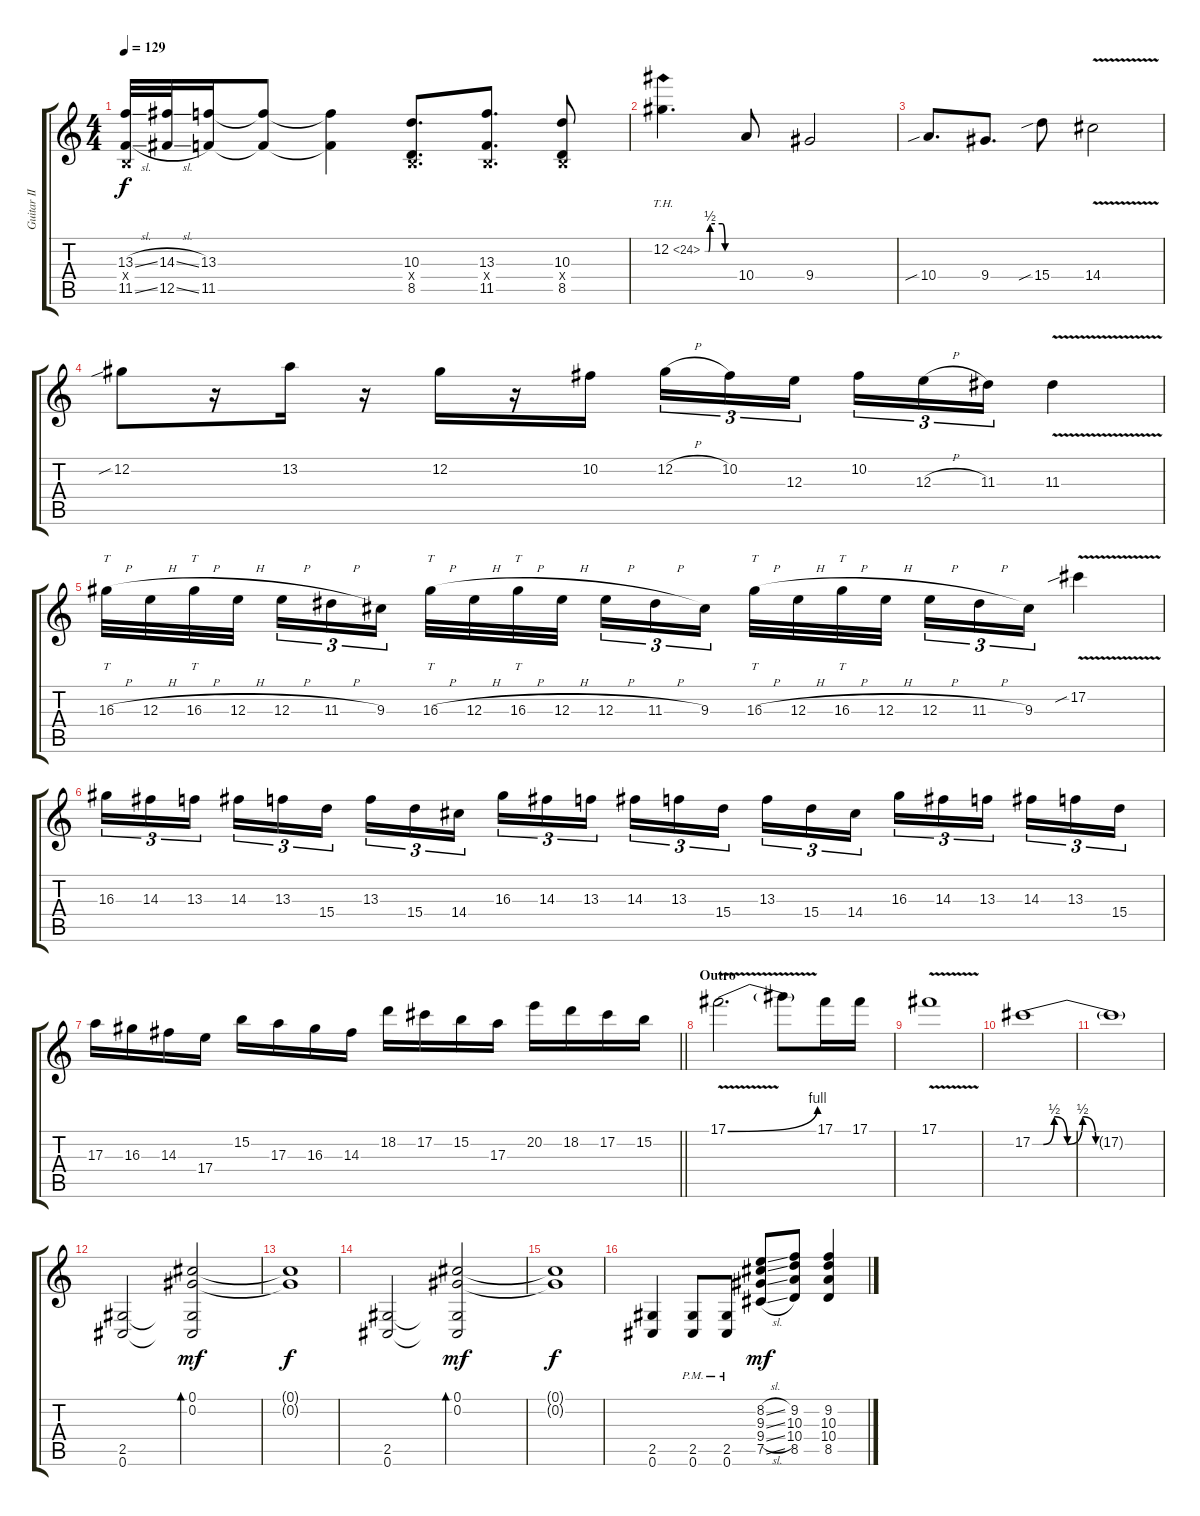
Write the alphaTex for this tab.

\track ("Guitar II" "Guitar II") {instrument distortionguitar}
\staff {score tabs}
\tuning (Db4 Ab3 E3 B2 Gb2 Db2) {hide}
\ts (4 4)
\tempo 129
\clef g2
\ks c
(13.3{sl} 0.4{x} 11.5{sl}).32{dy f} (14.3{sl} 12.5{sl}).32 (13.3 11.5).16 (13.3{t} 11.5{t}).8 (13.3{t} 11.5{t}).4 (10.3 0.4{x} 8.5).8{d} (13.3 0.4{x} 11.5).8{d} (10.3 0.4{x} 8.5).8 |
12.2{be (custom 0 0 7 0 10 2 35 2 41 0 60 0) th 12}.4{d} 10.4.8 9.4.2 |
10.4{sib}.8{d} 9.4.8{d} 15.4{sib}.8 14.4{v}.2 |
12.2{sib}.8 r.16 13.2.16 r.16 12.2.16 r.16 10.2.16 12.2{h}.16{tu (3 2)} 10.2.16{tu (3 2)} 12.3.16{tu (3 2) beam splitsecondary} 10.2.16{tu (3 2)} 12.3{h}.16{tu (3 2)} 11.3.16{tu (3 2)} 11.3{v}.4 |
16.3{h}.32{tt} 12.3{h}.32 16.3{h}.32{tt} 12.3{h}.32{beam splitsecondary} 12.3{h}.16{tu (3 2)} 11.3{h}.16{tu (3 2)} 9.3.16{tu (3 2)} 16.3{h}.32{tt} 12.3{h}.32 16.3{h}.32{tt} 12.3{h}.32{beam splitsecondary} 12.3{h}.16{tu (3 2)} 11.3{h}.16{tu (3 2)} 9.3.16{tu (3 2)} 16.3{h}.32{tt} 12.3{h}.32 16.3{h}.32{tt} 12.3{h}.32{beam splitsecondary} 12.3{h}.16{tu (3 2)} 11.3{h}.16{tu (3 2)} 9.3.16{tu (3 2)} 17.2{v sib}.4 |
16.3.16{tu (3 2)} 14.3.16{tu (3 2)} 13.3.16{tu (3 2) beam splitsecondary} 14.3.16{tu (3 2)} 13.3.16{tu (3 2)} 15.4.16{tu (3 2)} 13.3.16{tu (3 2)} 15.4.16{tu (3 2)} 14.4.16{tu (3 2) beam splitsecondary} 16.3.16{tu (3 2)} 14.3.16{tu (3 2)} 13.3.16{tu (3 2)} 14.3.16{tu (3 2)} 13.3.16{tu (3 2)} 15.4.16{tu (3 2) beam splitsecondary} 13.3.16{tu (3 2)} 15.4.16{tu (3 2)} 14.4.16{tu (3 2)} 16.3.16{tu (3 2)} 14.3.16{tu (3 2)} 13.3.16{tu (3 2) beam splitsecondary} 14.3.16{tu (3 2)} 13.3.16{tu (3 2)} 15.4.16{tu (3 2)} |
\barLineRight lightlight
17.3.16 16.3.16 14.3.16 17.4.16 15.2.16 17.3.16 16.3.16 14.3.16 18.2.16 17.2.16 15.2.16 17.3.16 20.2.16 18.2.16 17.2.16 15.2.16 |
\section ("" "Outro")
17.1{be (bend 0 0 60 4) v}.2{d} 17.1{t}.8 17.1.16 17.1.16 |
17.1{v}.1 |
17.2{be (custom 0 0 5 0 10 2 16 0 23 2 29 0 36 0 60 0)}.1 |
17.2{t}.1 |
(2.5 0.6).2 (0.1 0.2 2.5{t} 0.6{t}).2{bd 480 dy mf} |
(0.1{t} 0.2{t}).1{dy f} |
(2.5 0.6).2 (0.1 0.2 2.5{t} 0.6{t}).2{bd 480 dy mf} |
(0.1{t} 0.2{t}).1{dy f} |
(2.5 0.6).4 (2.5{pm} 0.6{pm}).8 (2.5{pm} 0.6{pm}).8 (8.2{sl} 9.3{sl} 9.4{sl} 7.5{sl}).8{dy mf} (9.2 10.3 10.4 8.5).8 (9.2 10.3 10.4 8.5).4
